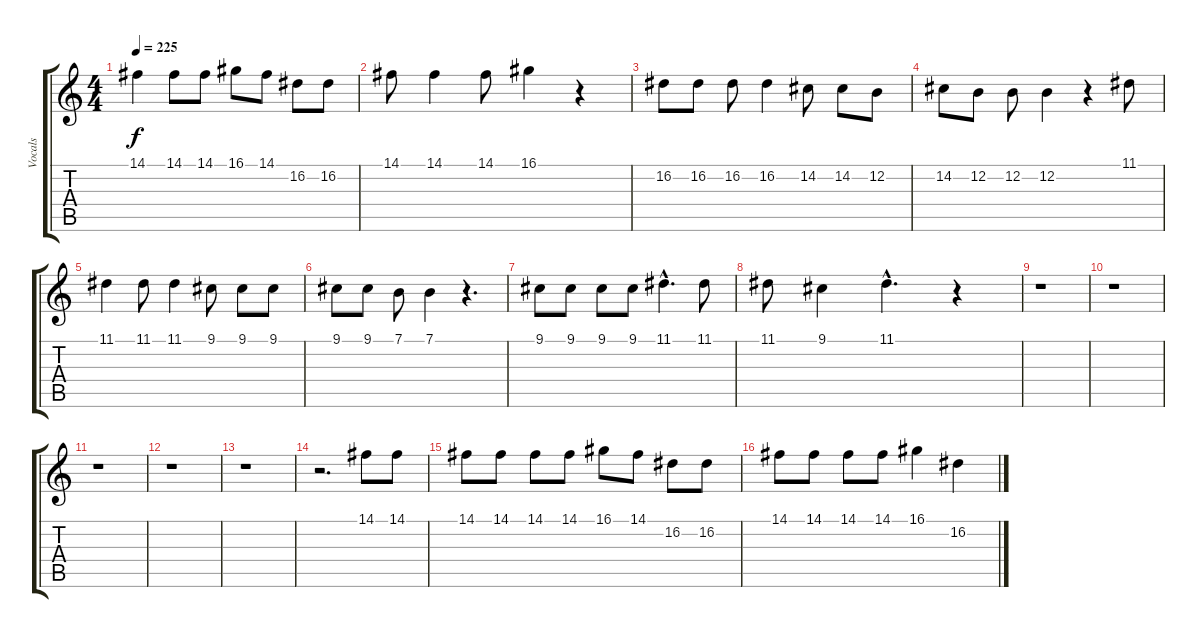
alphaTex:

\track ("Vocals" "Vocals") {instrument baritonesax}
\staff {score tabs}
\tuning (E4 B3 G3 D3 A2 E2) {hide}
\ts (4 4)
\tempo 225
\clef g2
\ks c
14.1.4{dy f} 14.1.8 14.1.8 16.1.8 14.1.8 16.2.8 16.2.8 |
14.1.8 14.1.4 14.1.8 16.1.4 r.4 |
16.2.8 16.2.8 16.2.8 16.2.4 14.2.8 14.2.8 12.2.8 |
14.2.8 12.2.8 12.2.8 12.2.4 r.4 11.1.8 |
11.1.4 11.1.8 11.1.4 9.1.8 9.1.8 9.1.8 |
9.1.8 9.1.8 7.1.8 7.1.4 r.4{d} |
9.1.8 9.1.8 9.1.8 9.1.8 11.1{hac}.4{d} 11.1.8 |
11.1.8 9.1.4 11.1{hac}.4{d} r.4 |
r.1 |
r.1 |
r.1 |
r.1 |
r.1 |
r.2{d} 14.1.8 14.1.8 |
14.1.8 14.1.8 14.1.8 14.1.8 16.1.8 14.1.8 16.2.8 16.2.8 |
14.1.8 14.1.8 14.1.8 14.1.8 16.1.4 16.2.4
